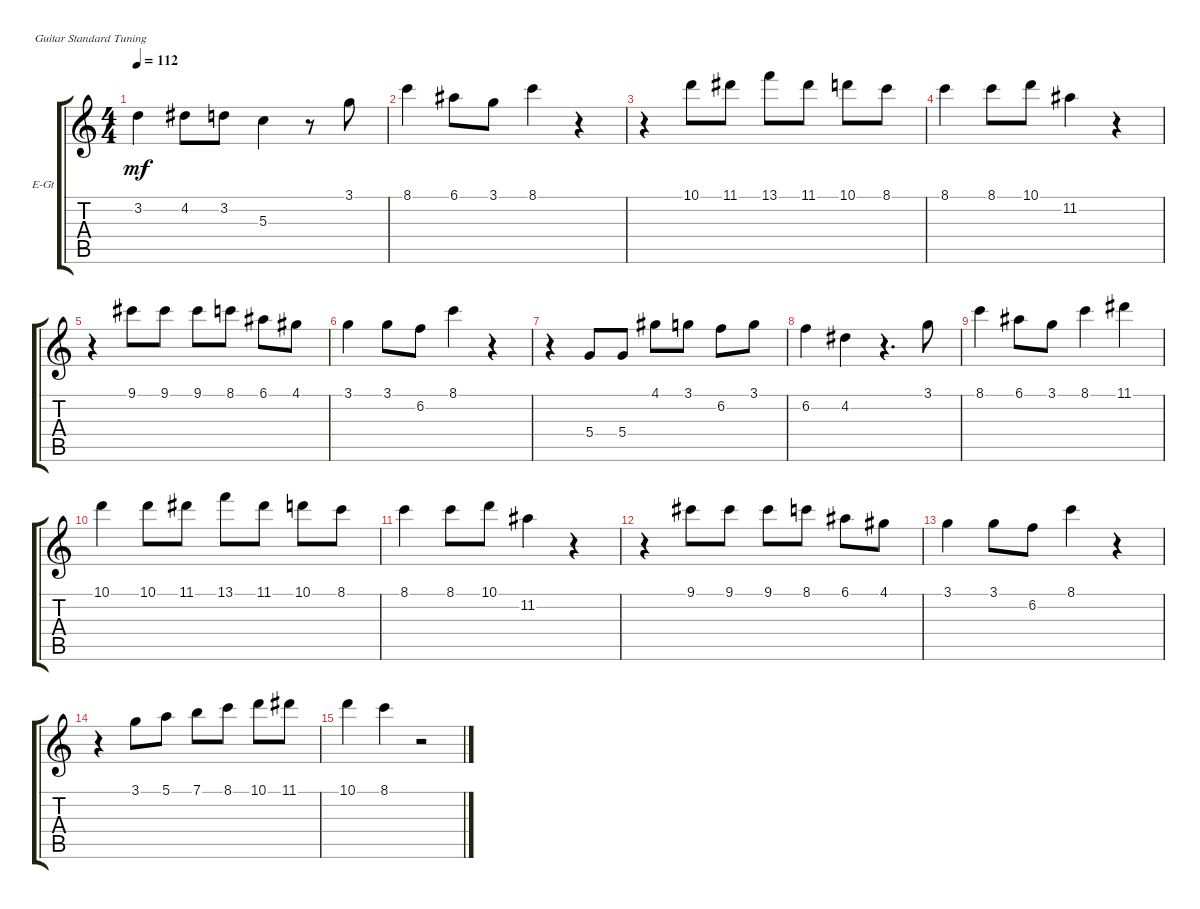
\bracketExtendMode groupsimilarinstruments
\firstSystemTrackNameOrientation horizontal
\otherSystemsTrackNameOrientation horizontal
\track ("Voice" "E-Gt") {instrument acousticgrandpiano}
\staff {score tabs}
\tuning (E4 B3 G3 D3 A2 E2)
\displaytranspose 12
\ts (4 4)
\tempo 112
\clef g2
\ks c
3.2.4{dy mf} 4.2.8 3.2.8 5.3.4 r.8 3.1.8 |
8.1.4 6.1.8 3.1.8 8.1.4 r.4 |
r.4 10.1.8 11.1.8 13.1.8 11.1.8 10.1.8 8.1.8 |
8.1.4 8.1.8 10.1.8 11.2.4 r.4 |
r.4 9.1.8 9.1.8 9.1.8 8.1.8 6.1.8 4.1.8 |
3.1.4 3.1.8 6.2.8 8.1.4 r.4 |
r.4 5.4.8 5.4.8 4.1.8 3.1.8 6.2.8 3.1.8 |
6.2.4 4.2.4 r.4{d} 3.1.8 |
8.1.4 6.1.8 3.1.8 8.1.4 11.1.4 |
10.1.4 10.1.8 11.1.8 13.1.8 11.1.8 10.1.8 8.1.8 |
8.1.4 8.1.8 10.1.8 11.2.4 r.4 |
r.4 9.1.8 9.1.8 9.1.8 8.1.8 6.1.8 4.1.8 |
3.1.4 3.1.8 6.2.8 8.1.4 r.4 |
r.4 3.1.8 5.1.8 7.1.8 8.1.8 10.1.8 11.1.8 |
10.1.4 8.1.4 r.2
